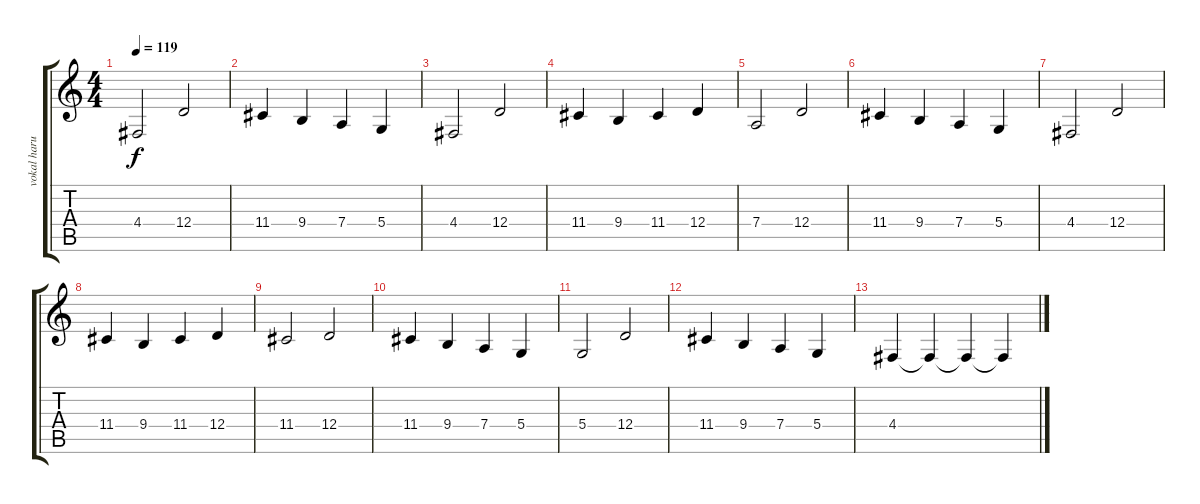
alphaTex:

\track ("vokal harun" "vokal haru") {instrument lead1square}
\staff {score tabs}
\tuning (E4 B3 G3 D3 A2 E2) {hide}
\ts (4 4)
\tempo 119
\clef g2
\ks c
4.4.2{dy f volume 16} 12.4.2 |
11.4.4 9.4.4 7.4.4 5.4.4 |
4.4.2 12.4.2 |
11.4.4 9.4.4 11.4.4 12.4.4 |
7.4.2 12.4.2 |
11.4.4 9.4.4 7.4.4 5.4.4 |
4.4.2 12.4.2 |
11.4.4 9.4.4 11.4.4 12.4.4 |
11.4.2 12.4.2 |
11.4.4 9.4.4 7.4.4 5.4.4 |
5.4.2 12.4.2 |
11.4.4 9.4.4 7.4.4 5.4.4 |
4.4.4 4.4{t}.4 4.4{t}.4 4.4{t}.4
